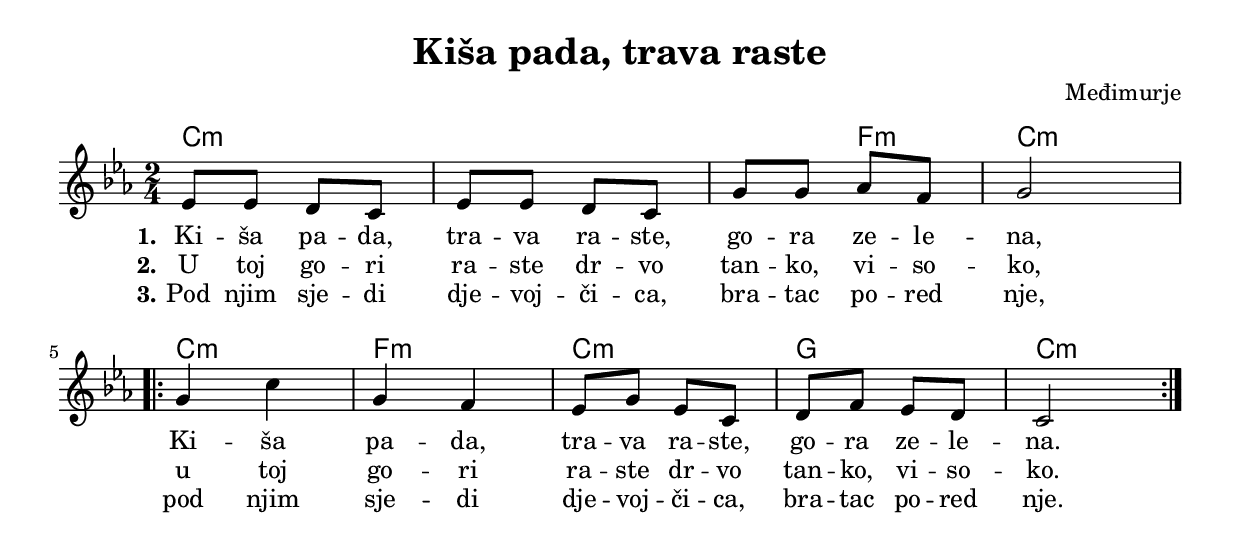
\version "2.24.1"
\include "deutsch.ly"

\header {
  title = "Kiša pada, trava raste"
  %subtitle = "II."
  composer = "Međimurje"
}

\paper {
  #(set-paper-size "a4")
  indent = 0
  top-margin = 10
  markup-system-spacing = #'((basic-distance . 0.1) (padding . 2))
  system-system-spacing = #'((basic-distance . 0.1) (padding . 3))
  %annotate-spacing = ##t
}

global = {
  \key es \major
  \numericTimeSignature
  \time 2/4
}

chordNames = \chordmode {
  \global
  % Chords follow here.
  \set chordChanges = ##t
  c2:m c:m c4:m f:m c2:m
  c2:m f:m c:m g c:m
  
}

melody = \relative c' {
  \global
  % Music follows here.
  es8 es d c |
  es8 es d c |
  g'8 g as f |
  g2 | \break
  \bar ".|:-|"
  g4 c |
  g f |
  es8 g es c |
  d8 f es d |
  c2 |
  \bar ":|."
}

verse = \lyricmode {
  % Lyrics follow here.
  \set stanza = "1."
  Ki -- ša pa -- da, tra -- va ra -- ste, go -- ra ze -- le -- na,
  Ki -- ša pa -- da, tra -- va ra -- ste, go -- ra ze -- le -- na.
}
verse_dva = \lyricmode {
  % Lyrics follow here.
  \set stanza = "2."
  U toj go -- ri ra -- ste dr -- vo tan -- ko, vi -- so -- ko,
  u toj go -- ri ra -- ste dr -- vo tan -- ko, vi -- so -- ko.
}
verse_tri = \lyricmode {
  % Lyrics follow here.
  \set stanza = "3."
  Pod njim sje -- di dje -- voj -- či -- ca, bra -- tac po -- red nje,
  pod njim sje -- di dje -- voj -- či -- ca, bra -- tac po -- red nje.
}

\score {
  <<
    \new ChordNames \chordNames
    \new Staff { \melody }
    \addlyrics { \verse }
    \addlyrics { \verse_dva }
    \addlyrics { \verse_tri }
  >>
  \layout { }
}
